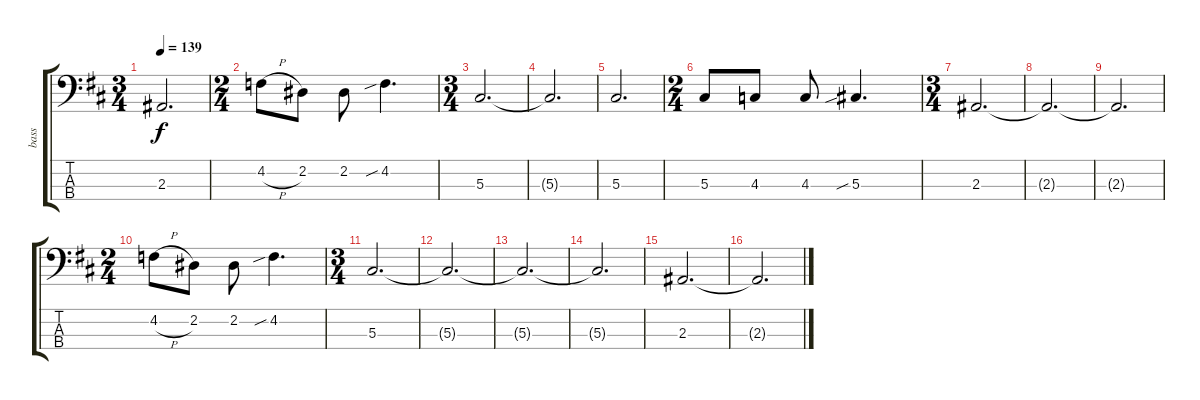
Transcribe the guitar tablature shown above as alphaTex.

\track ("bass" "bass") {instrument electricbasspick}
\staff {score tabs}
\tuning (Gb2 Db2 Ab1 Eb1) {hide}
\ts (3 4)
\tempo 139
\clef f4
\ks d
2.3{t}.2{d dy f} |
\ts (2 4)
4.2{h}.8 2.2.8 2.2.8 4.2{sib}.4{d} |
\ts (3 4)
5.3.2{d} |
5.3{t}.2{d} |
5.3.2{d} |
\ts (2 4)
5.3.8 4.3.8 4.3.8 5.3{sib}.4{d} |
\ts (3 4)
2.3.2{d} |
2.3{t}.2{d} |
2.3{t}.2{d} |
\ts (2 4)
4.2{h}.8 2.2.8 2.2.8 4.2{sib}.4{d} |
\ts (3 4)
5.3.2{d} |
5.3{t}.2{d} |
5.3{t}.2{d} |
5.3{t}.2{d} |
2.3.2{d} |
2.3{t}.2{d}
